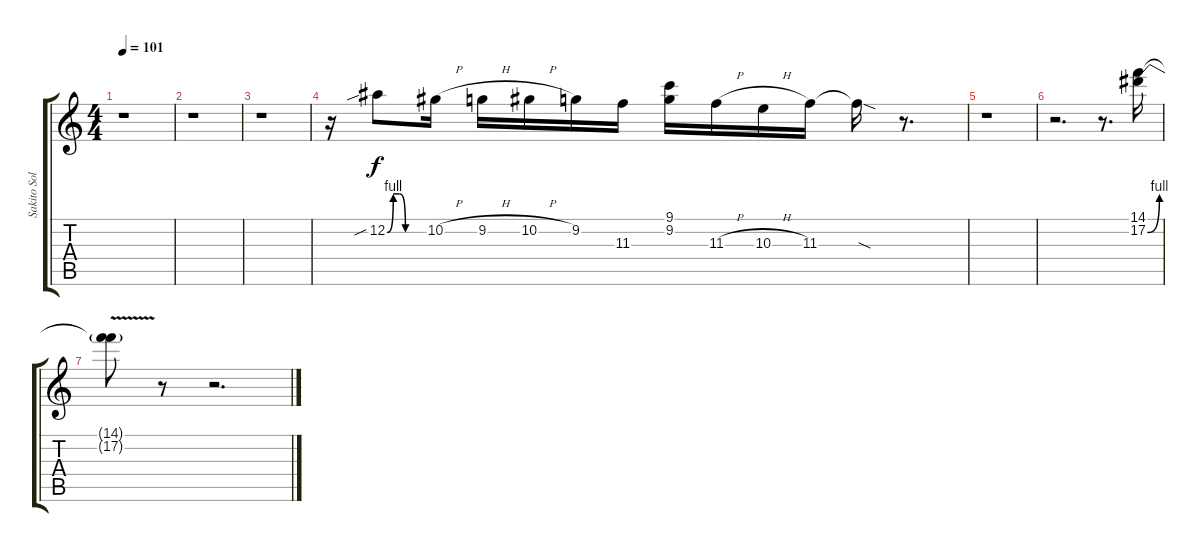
\track ("Sakito Solo" "Sakito Sol") {instrument overdrivenguitar}
\staff {score tabs}
\tuning (Eb4 Bb3 Gb3 Db3 Ab2 Eb2) {hide}
\ts (4 4)
\tempo 101
\clef g2
\ks c
r.1{dy f} |
r.1 |
r.1 |
r.16 12.2{be (custom 0 0 10 4 20 4 30 0 60 0) sib}.8{balance 6} 10.2{h}.16 9.2{h}.16 10.2{h}.16 9.2.16 11.3.16 (9.1 9.2).16 11.3{h}.16 10.3{h}.16 11.3.16 11.3{sod t}.16 r.8{d} |
r.1 |
r.2{d} r.8{d} (14.1 17.2{be (bend 0 0 60 4)}).16{volume 14 balance 8} |
(14.1{t} 17.2{v t}).8 r.8 r.2{d}
